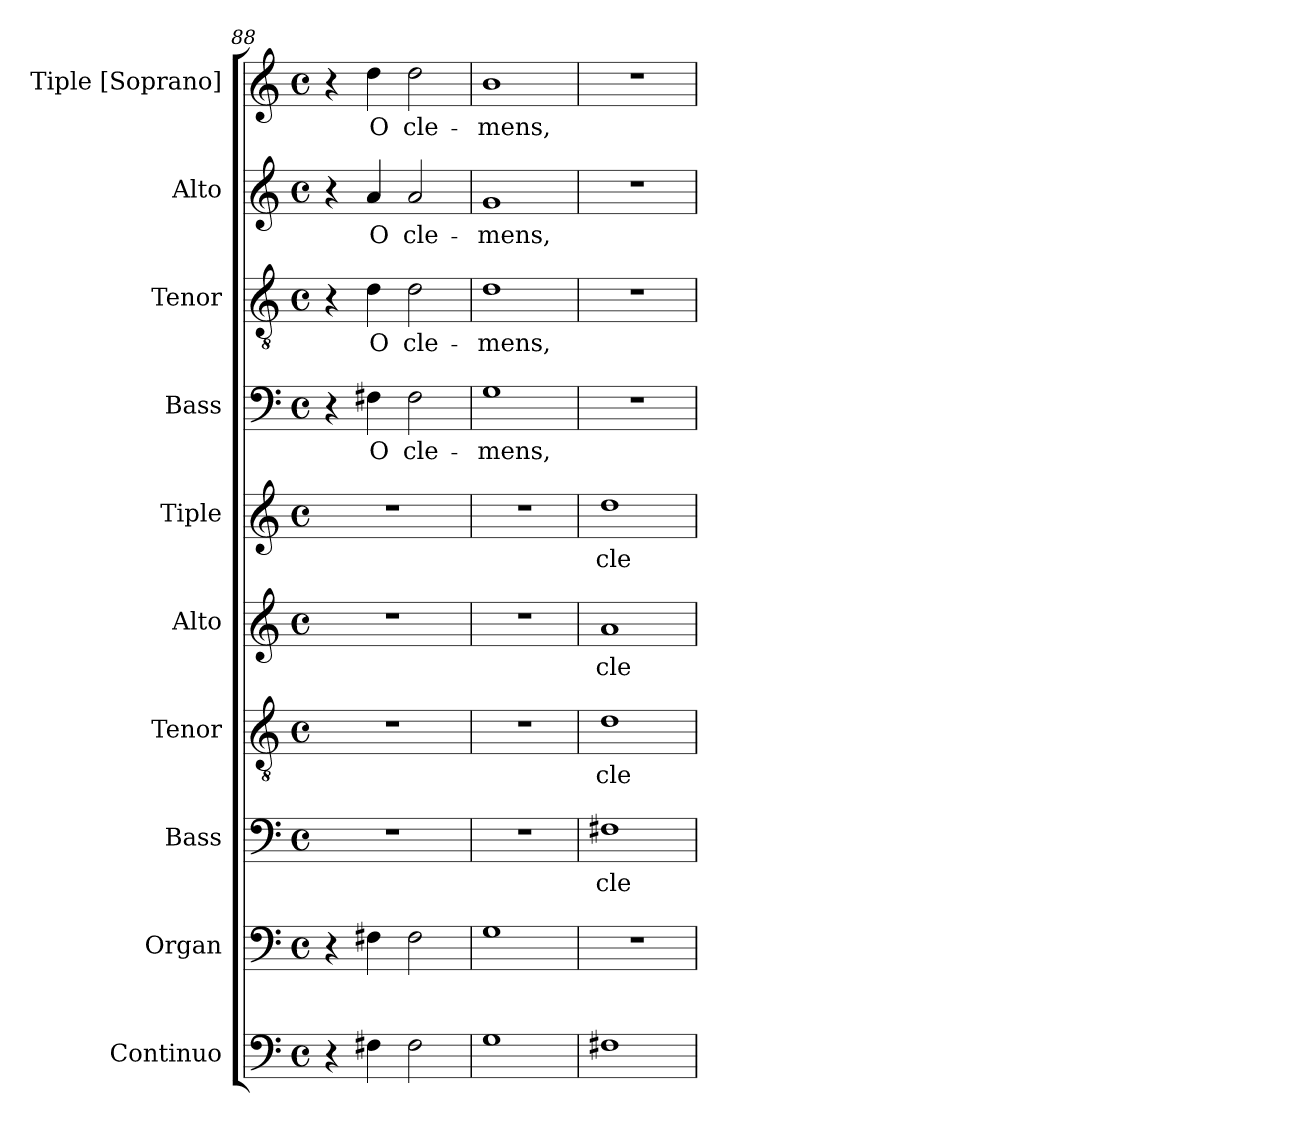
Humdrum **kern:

**kern	**kern	**kern	**text	**kern	**text	**kern	**text	**kern	**text	**kern	**text	**kern	**text	**kern	**text	**kern	**text
*part10	*part9	*part8	*part8	*part7	*part7	*part6	*part6	*part5	*part5	*part4	*part4	*part3	*part3	*part2	*part2	*part1	*part1
*staff10	*staff9	*staff8	*staff8	*staff7	*staff7	*staff6	*staff6	*staff5	*staff5	*staff4	*staff4	*staff3	*staff3	*staff2	*staff2	*staff1	*staff1
*I"Continuo	*I"Organ	*I"Bass	*	*I"Tenor	*	*I"Alto	*	*I"Tiple	*	*I"Bass	*	*I"Tenor	*	*I"Alto	*	*I"Tiple [Soprano]	*
*I'Cont.	*I'Org.	*I'B.	*	*I'T.	*	*I'A.	*	*	*	*I'B.	*	*I'T.	*	*I'A.	*	*I'S.	*
!!LO:PB:g=z
*clefF4	*clefF4	*clefF4	*	*clefGv2	*	*clefG2	*	*clefG2	*	*clefF4	*	*clefGv2	*	*clefG2	*	*clefG2	*
*	*	*	*	*ITrd7c12	*	*	*	*	*	*	*	*ITrd7c12	*	*	*	*	*
*k[]	*k[]	*k[]	*	*k[]	*	*k[]	*	*k[]	*	*k[]	*	*k[]	*	*k[]	*	*k[]	*
*C:	*C:	*C:	*	*C:	*	*C:	*	*C:	*	*C:	*	*C:	*	*C:	*	*C:	*
*M4/4	*M4/4	*M4/4	*	*M4/4	*	*M4/4	*	*M4/4	*	*M4/4	*	*M4/4	*	*M4/4	*	*M4/4	*
*met(c)	*met(c)	*met(c)	*	*met(c)	*	*met(c)	*	*met(c)	*	*met(c)	*	*met(c)	*	*met(c)	*	*met(c)	*
=88	=88	=88	=88	=88	=88	=88	=88	=88	=88	=88	=88	=88	=88	=88	=88	=88	=88
4r	4r	1r	.	1r	.	1r	.	1r	.	4r	.	4r	.	4r	.	4r	.
!	!	!	!	!	!	!	!	!	!	!	!LO:LY:b:color=#000000	!	!	!	!	!	!
!	!	!	!	!	!	!	!	!	!	!	!	!	!LO:LY:b:color=#000000	!	!	!	!
!	!	!	!	!	!	!	!	!	!	!	!	!	!	!	!LO:LY:b:color=#000000	!	!
!	!	!	!	!	!	!	!	!	!	!	!	!	!	!	!	!	!LO:LY:b:color=#000000
4F#Xi\	4F#Xi\	.	.	.	.	.	.	.	.	4F#Xi\	O	4Di\	O	4ai/	O	4ddi\	O
!	!	!	!	!	!	!	!	!	!	!	!LO:LY:b:color=#000000	!	!	!	!	!	!
!	!	!	!	!	!	!	!	!	!	!	!	!	!LO:LY:b:color=#000000	!	!	!	!
!	!	!	!	!	!	!	!	!	!	!	!	!	!	!	!LO:LY:b:color=#000000	!	!
!	!	!	!	!	!	!	!	!	!	!	!	!	!	!	!	!	!LO:LY:b:color=#000000
2F#i\	2F#i\	.	.	.	.	.	.	.	.	2F#i\	cle-	2Di\	cle-	2ai/	cle-	2ddi\	cle-
=89	=89	=89	=89	=89	=89	=89	=89	=89	=89	=89	=89	=89	=89	=89	=89	=89	=89
!	!	!	!	!	!	!	!	!	!	!	!LO:LY:b:color=#000000	!	!	!	!	!	!
!	!	!	!	!	!	!	!	!	!	!	!	!	!LO:LY:b:color=#000000	!	!	!	!
!	!	!	!	!	!	!	!	!	!	!	!	!	!	!	!LO:LY:b:color=#000000	!	!
!	!	!	!	!	!	!	!	!	!	!	!	!	!	!	!	!	!LO:LY:b:color=#000000
1Gi	1Gi	1r	.	1r	.	1r	.	1r	.	1Gi	-mens,	1Di	-mens,	1gi	-mens,	1bi	-mens,
=90	=90	=90	=90	=90	=90	=90	=90	=90	=90	=90	=90	=90	=90	=90	=90	=90	=90
!	!	!	!LO:LY:b:color=#000000	!	!	!	!	!	!	!	!	!	!	!	!	!	!
!	!	!	!	!	!LO:LY:b:color=#000000	!	!	!	!	!	!	!	!	!	!	!	!
!	!	!	!	!	!	!	!LO:LY:b:color=#000000	!	!	!	!	!	!	!	!	!	!
!	!	!	!	!	!	!	!	!	!LO:LY:b:color=#000000	!	!	!	!	!	!	!	!
1F#Xi	1r	1F#Xi	cle-	1Di	cle-	1ai	cle-	1ddi	cle-	1r	.	1r	.	1r	.	1r	.
=	=	=	=	=	=	=	=	=	=	=	=	=	=	=	=	=	=
*-	*-	*-	*-	*-	*-	*-	*-	*-	*-	*-	*-	*-	*-	*-	*-	*-	*-
